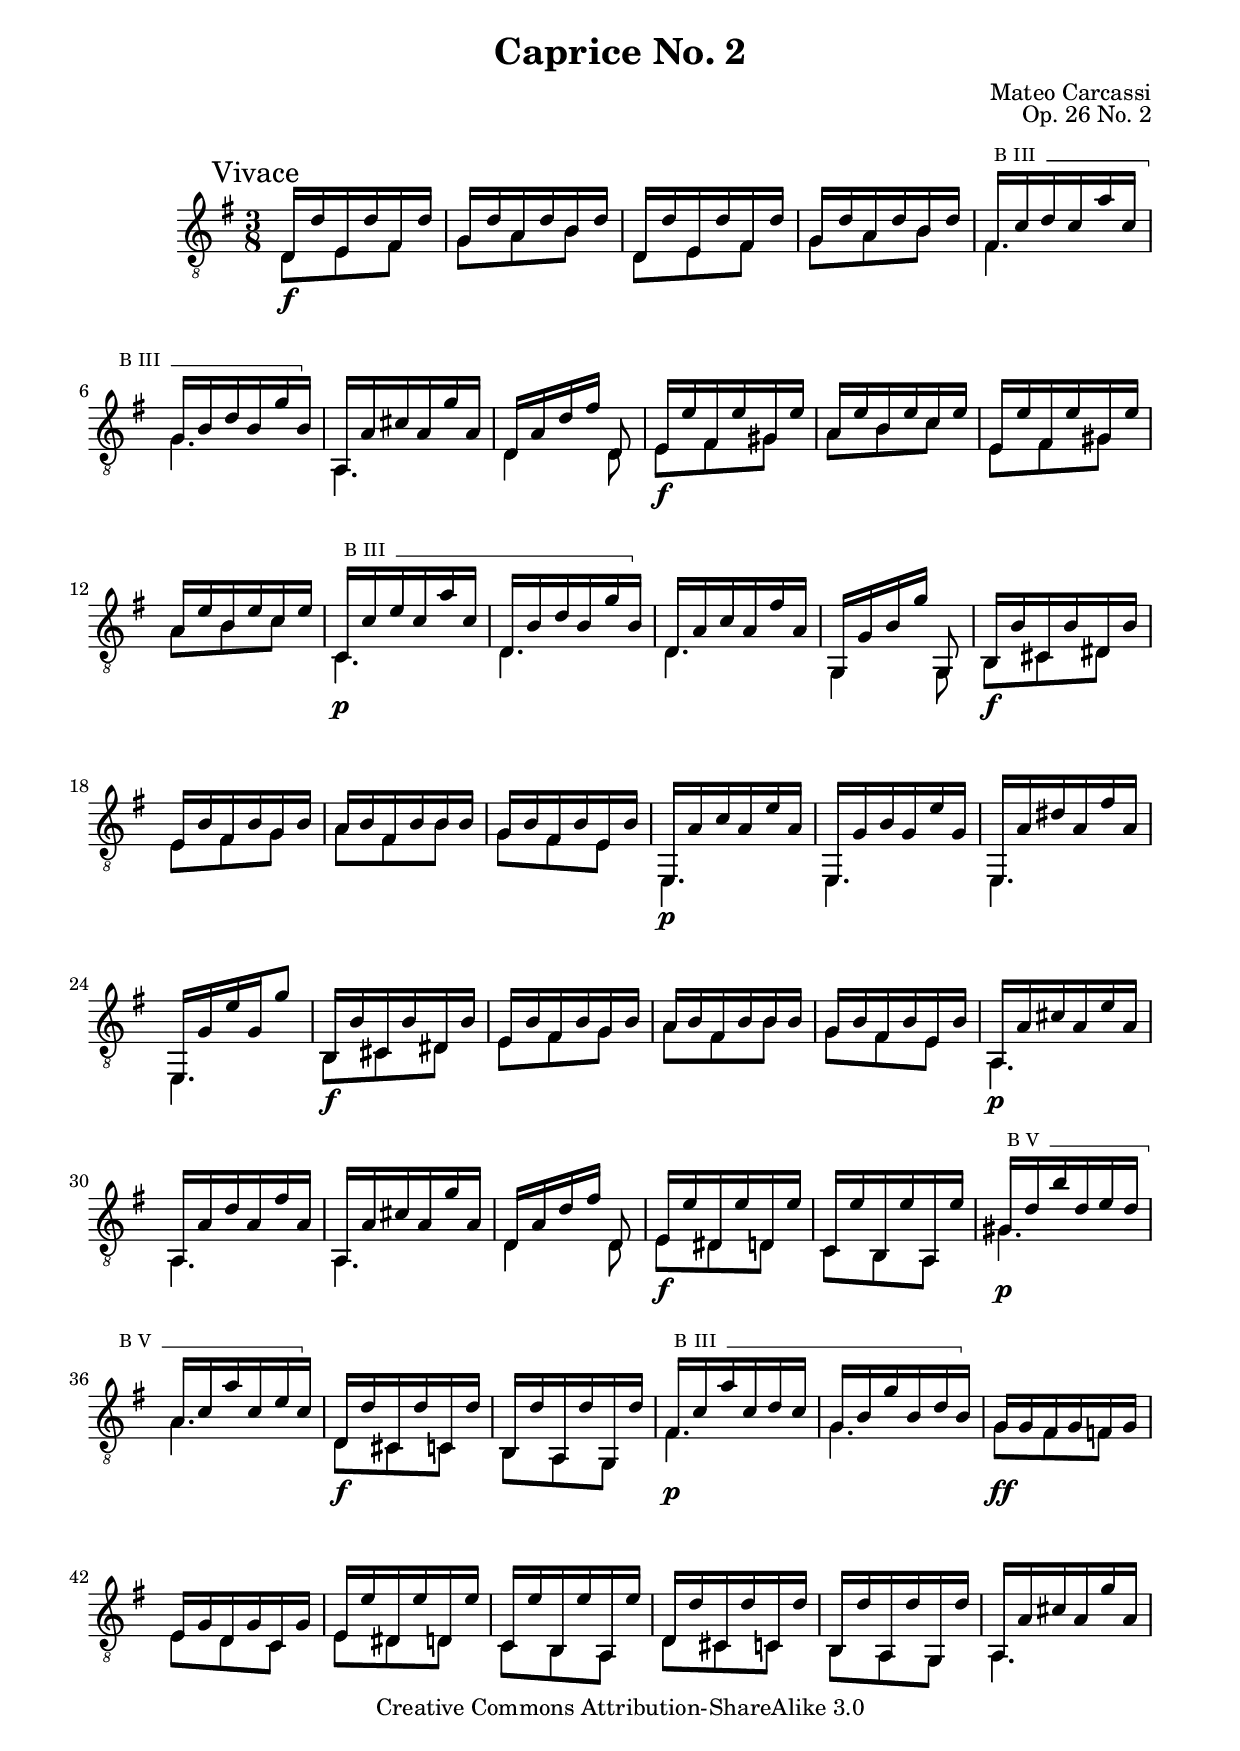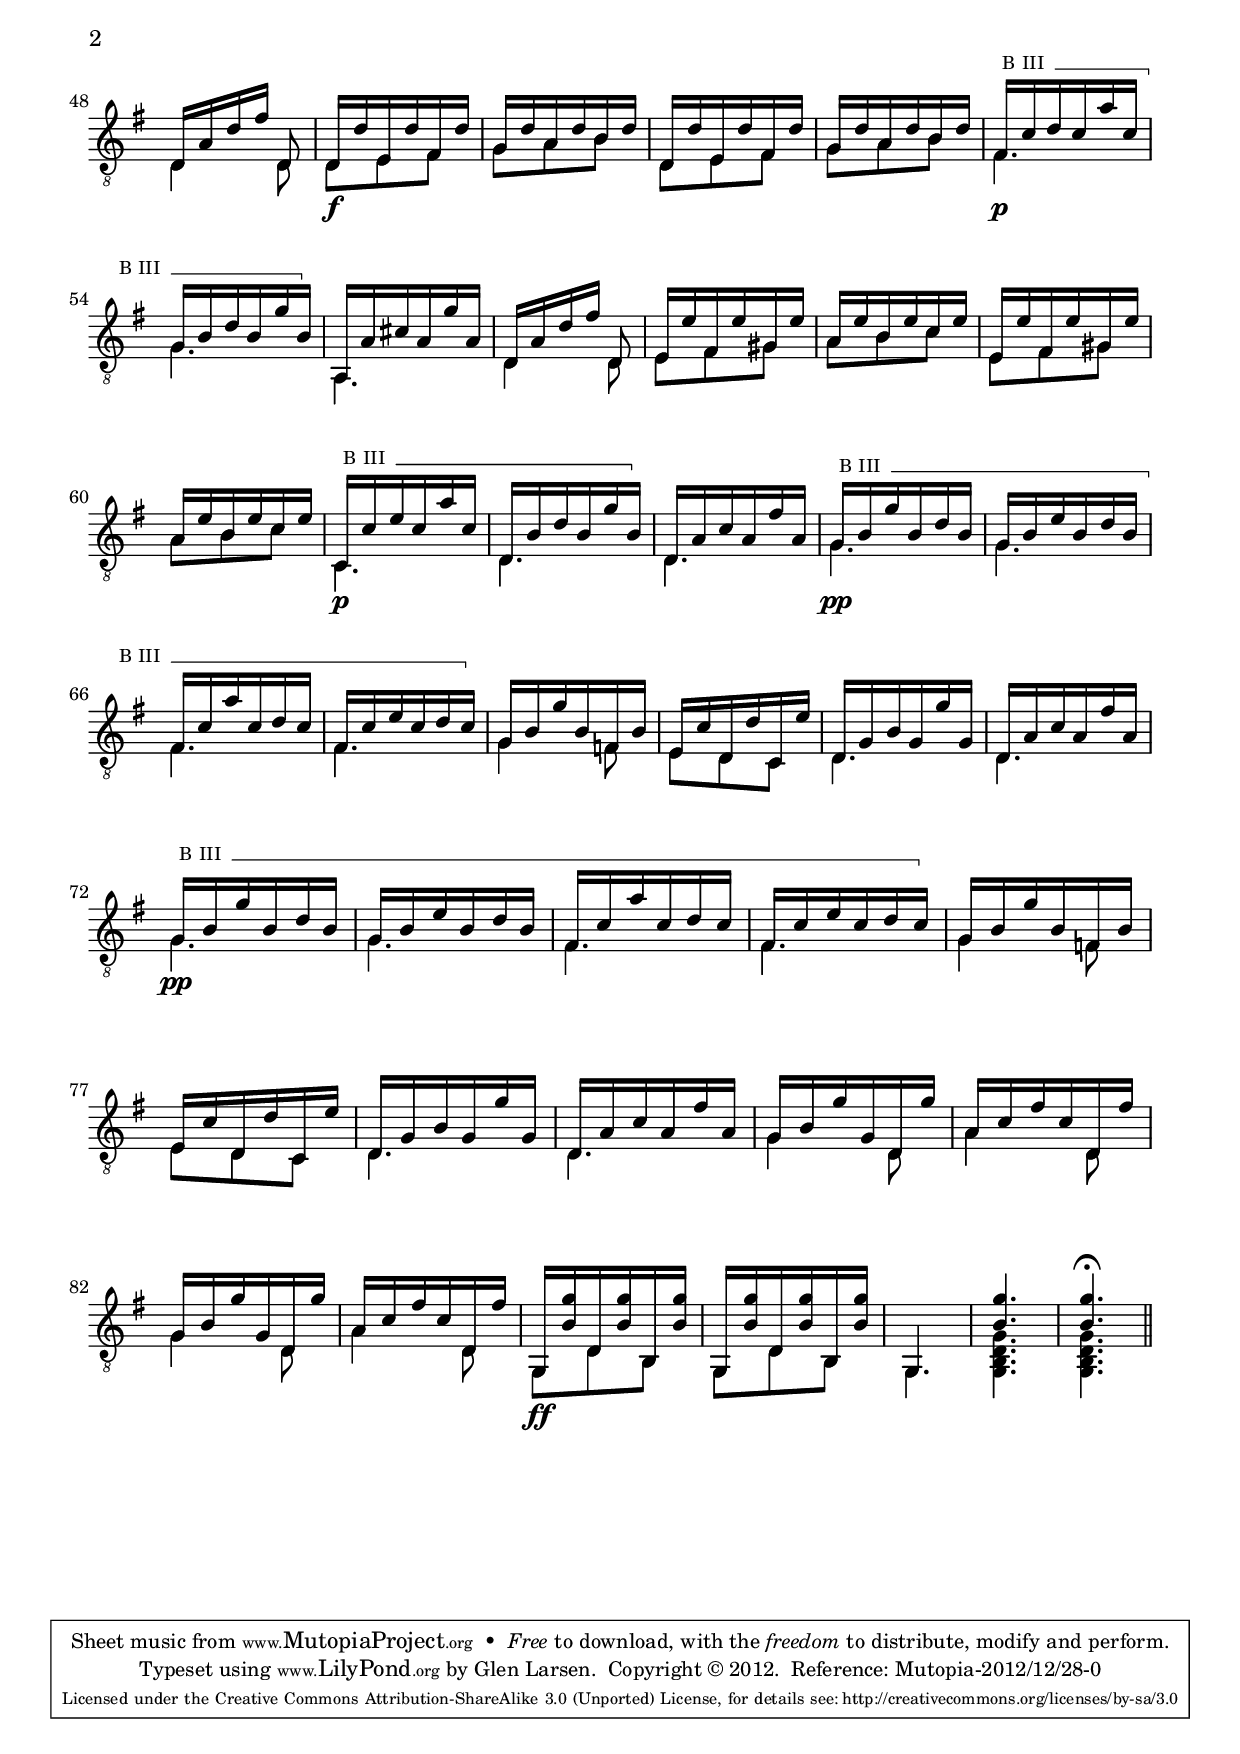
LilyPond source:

\version "2.16.1"

\header {
  title = "Caprice No. 2"
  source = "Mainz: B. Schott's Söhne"
  % Statens musikbibliotek - The Music Library of Sweden
  % Boije 91
  composer = "Mateo Carcassi"
  opus = "Op. 26 No. 2"
  year = "ca. 1827"
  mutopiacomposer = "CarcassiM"
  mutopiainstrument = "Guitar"
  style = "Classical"
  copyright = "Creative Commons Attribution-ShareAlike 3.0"
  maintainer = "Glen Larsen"
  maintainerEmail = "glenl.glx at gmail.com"
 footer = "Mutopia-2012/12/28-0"
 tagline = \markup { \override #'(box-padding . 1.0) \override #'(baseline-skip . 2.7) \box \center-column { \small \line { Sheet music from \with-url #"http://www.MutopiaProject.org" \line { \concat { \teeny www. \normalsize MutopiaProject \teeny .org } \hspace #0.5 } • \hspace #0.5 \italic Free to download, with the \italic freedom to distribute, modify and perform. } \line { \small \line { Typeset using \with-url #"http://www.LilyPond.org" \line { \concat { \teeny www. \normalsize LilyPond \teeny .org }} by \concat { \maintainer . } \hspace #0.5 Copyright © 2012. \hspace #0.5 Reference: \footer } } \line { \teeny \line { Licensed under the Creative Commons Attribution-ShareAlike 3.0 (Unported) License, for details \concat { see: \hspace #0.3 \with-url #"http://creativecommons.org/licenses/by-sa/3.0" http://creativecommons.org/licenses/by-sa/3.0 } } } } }
}

\paper {
  line-width = 18.0\cm
  markup-system-spacing #'padding = #2
%{ uncomment for note entry
  ragged-bottom = ##t
  ragged-last = ##t
%}
}

commonVar = {
  \override Score.RehearsalMark #'break-align-symbols = #'(clef)
  \override TextSpanner #'staff-padding = #6
  \mergeDifferentlyHeadedOn
  \mergeDifferentlyDottedOn
}

\layout {
  \context {
    % Explicit string numbers are used to get the tablature correct
    % but just clutter traditional music notation.
    \Voice
    \override StringNumber #'stencil = ##f
  }
}

dynamicMarkup = {
  \mark "Vivace"
  s4.\f | s4.*5 |
  s4.*2 | s4.\f | s4.*3 | s4.\p |
  s4.*3 | s4.\f | s4.*3 |
  s4.\p | s4.*3 | s4.\f | s4.*2 |
  s4. | s4.\p | s4.*3 | s4.\f | s4. |
  s4.\p | s4. | s4.\f | s4. | s4.\p | s4. |
  s4.\ff | s4.*6 |
  s4. | s4.\f | s4.*3 | s4.\p | s4. |
  s4.*6 | s4.\p |
  s4.*2 | s4.\pp | s4.*4 |
  s4. *3 | s4.\pp | s4.*2 |
  s4.* 6 |
  s4.*3 | s4.\ff | s4.*3 | s4.
}


%% Syntax: \bbarre #"text" { notes } - text = any number of box
bbarre =
#(define-music-function (barre location str music) (string? ly:music?)
   (let ((elts (extract-named-music music '(NoteEvent EventChord))))
     (if (pair? elts)
         (let ((first-element (first elts))
               (last-element (last elts)))
           (set! (ly:music-property first-element 'articulations)
                 (cons (make-music 'TextSpanEvent 'span-direction -1)
                       (ly:music-property first-element 'articulations)))
           (set! (ly:music-property last-element 'articulations)
                 (cons (make-music 'TextSpanEvent 'span-direction 1)
                       (ly:music-property last-element 'articulations))))))
   #{
       \once \override TextSpanner #'font-size = #-2
       \once \override TextSpanner #'font-shape = #'upright
       \once \override TextSpanner #'staff-padding = #3
       \once \override TextSpanner #'style = #'line
       \once \override TextSpanner #'to-barline = ##f
       \once \override TextSpanner #'bound-details =
            #`((left
                (text . ,#{ \markup { \draw-line #'( 0 . -.5) } #})
                (Y . 0)
                (padding . 0.25)
                (attach-dir . -2))
               (right
                (text . ,#{ \markup { \draw-line #'( 0 . -.5) } #})
                (Y . 0)
                (padding . 0.25)
                (attach-dir . 2)))
       %% uncomment this line for make full barred
       \once  \override TextSpanner #'bound-details #'left #'text =  \markup { "B" #str " "}
       $music
   #})


%% Upper Voice Parts
%% -----------------
upperVoiceA = {
  \repeat unfold 2 {
    d16 d' e, d' fis, d' |
    g,16 d' a d b d |
  }
  \set minimumFret = #3
  \bbarre #"III" { fis,16 c' d c a' c, |
  g16 b d b g' b, } |
  \set minimumFret = #0
  a,16 a' cis a g' a, |
  d,16[ a' d fis] d,8 |
  \repeat unfold 2 {
    e16 e' fis, e' gis, e' |
    a,16 e' b e c e |
  }
  \set minimumFret = #3
  \bbarre #"III" { c,16 c' e c a' c, |
  d,16 b' d b g' b, } |
  \set minimumFret = #0
}

upperVoiceB = {
  d,16 a' c a fis' a, |
  g,16[ g' b g'] g,,8 |
  b16 b' cis, b' dis, b' |
  e,16 b' fis b g b |
  a16 b fis b b b |
  g16 b fis b e, b' |

  e,,16 a' c a e' a, |
  e,16 g' b g e' g, |
  e,16 a' dis a fis' a, |
  e,16 g' e' g, g'8 |
  b,,16 b' cis, b' dis, b' |
  e,16 b' fis b g b |

  a16 b fis b b b |
  g16 b fis b e, b' |
  a,16 a' cis a e' a, |
  a,16 a' d a fis' a, |
  a,16 a' cis a g' a, |
  d,16[ a' d fis] d,8 |
  e16 e' dis, e' d, e' |
  c,16 e' b, e' a,, e'' |

  \set minimumFret = #5
  \bbarre #"V" {gis,16 d' b' d, e d |
  a16 c a' c, e c } |
  \set minimumFret = #0
  d,16 d' cis, d' c, d' |
  b,16 d' a, d' g,, d'' |
  \set minimumFret = #5
  \bbarre "III" { fis,16 c' a' c, d c |
  g16 b g' b, d b } |
  \set minimumFret = #0

  g16 g fis g f g |
  e16 g d g c, g' |
  e16 e' dis, e' d, e' |
  c,16 e' b, e' a,, e'' |
  d,16 d' cis, d' c, d' |
  b,16 d' a, d' g,, d'' |
  a,16 a' cis a g' a, |

  d,16[ a' d fis] d,8 |
}

upperVoiceC = {
  \repeat unfold 2 {
    d,16 a' c a fis' a, |
    \set minimumFret = #3
    \bbarre #"III" { g16 b g' b, d b |
    g16 b e b d b |
    fis16 c' a' c, d c |
    fis,16 c' e c d c } |
    \set minimumFret = #0
    g16 b g' b, f b |
    e,16 c' d, d' c, e' |
    % In the source the penultimate g was entered as fis in the first
    % repeated section and g in the second. An annotation to correct
    % this had been penned in the source and I believe the annotation
    % to be correct.
    d,16 g b g g' g, |
  }
}

upperVoiceD = {
  d16 a' c a fis' a, |
  \repeat unfold 2 {
    g16 b g' g, d g' |
    a,16 c fis c d, fis' |
  }
  \repeat unfold 2 {
    g,,16 <b' g'> d, <b' g'> b, <b' g'> |
  }
  g,4. |
  <b' g'>4. |
  q4.^\fermata |
}


%% Lower Voice Parts
%% -----------------
lowerVoiceA = {
  \repeat unfold 2 {
    d8 e fis |
    g8 a b |
  }
  fis4. |
  g4. |
  a,4. |
  d4 d8 |
  \repeat unfold 2 {
    e8 fis gis |
    a8 b c |
  }
  c,4. |
  d4. |
}

lowerVoiceB = \relative c {
  d4. |
  g,4 g8 |
  b8 cis dis |
  e8 fis g |
  a8 fis b |
  g8 fis e |
  \repeat unfold 4 { e,4. | }
  b'8 cis dis |
  e8 fis g |
  a8 fis b |
  g8 fis e |
  \repeat unfold 3 { a,4. | }
  d4 d8 |
  e8 dis d |
  c8 b a |
  gis'4. |
  a4. |
  d,8 cis c |
  b8 a g |
  fis'4. |
  g4. |
  g8 fis f |
  e8 d c |
  e8 dis d |
  c8 b a |
  d8 cis c |
  b8 a g |
  a4. |
  d4 d8 |
}

lowerVoiceC = {
  \repeat unfold 2 {
    d4. |
    g4. |
    g4. |
    fis4. |
    fis4. |
    g4 f8 |
    e8 d c |
    d4. |
  }
}
lowerVoiceD = {
  d4. |
  \repeat unfold 2 {
    g4 d8 |
    a'4 d,8 |
  }
  \repeat unfold 2 { g,8 d' b | }
  g4. |
  <g b d g>4. |
  q4. |
}

upperVoice = \relative c {
  \voiceOne
  \upperVoiceA
  \barNumberCheck #15
  \upperVoiceB
  \barNumberCheck #49
  \upperVoiceA
  \barNumberCheck #63
  \upperVoiceC
  \barNumberCheck #79
  \upperVoiceD
  \bar "||"
}
lowerVoice = \relative c {
  \voiceTwo
  \lowerVoiceA
  \barNumberCheck #15
  \lowerVoiceB
  \barNumberCheck #49
  \lowerVoiceA
  \barNumberCheck #63
  \lowerVoiceC
  \barNumberCheck #79
  \lowerVoiceD
}


\score {
  <<
    \new Staff = "Guitar" \with {
      midiInstrument = #"acoustic guitar (nylon)"
    } <<
      \commonVar
      \clef "treble_8"
      \key g \major \time 3/8
      \context Voice = "upperVoice" \upperVoice
      \context Voice = "lowerVoice" \lowerVoice
      \new Dynamics { \dynamicMarkup }
    >>
%{
    \new TabStaff = "guitar tab" \with {
      restrainOpenStrings = ##t
    }
    <<
      \clef moderntab
      \context TabVoice = "upperVoice" \upperVoice
      \context TabVoice = "lowerVoice" \lowerVoice
    >>
%}
  >>
  \layout {}
  \midi {
    \tempo 4 = 100
  }
}
